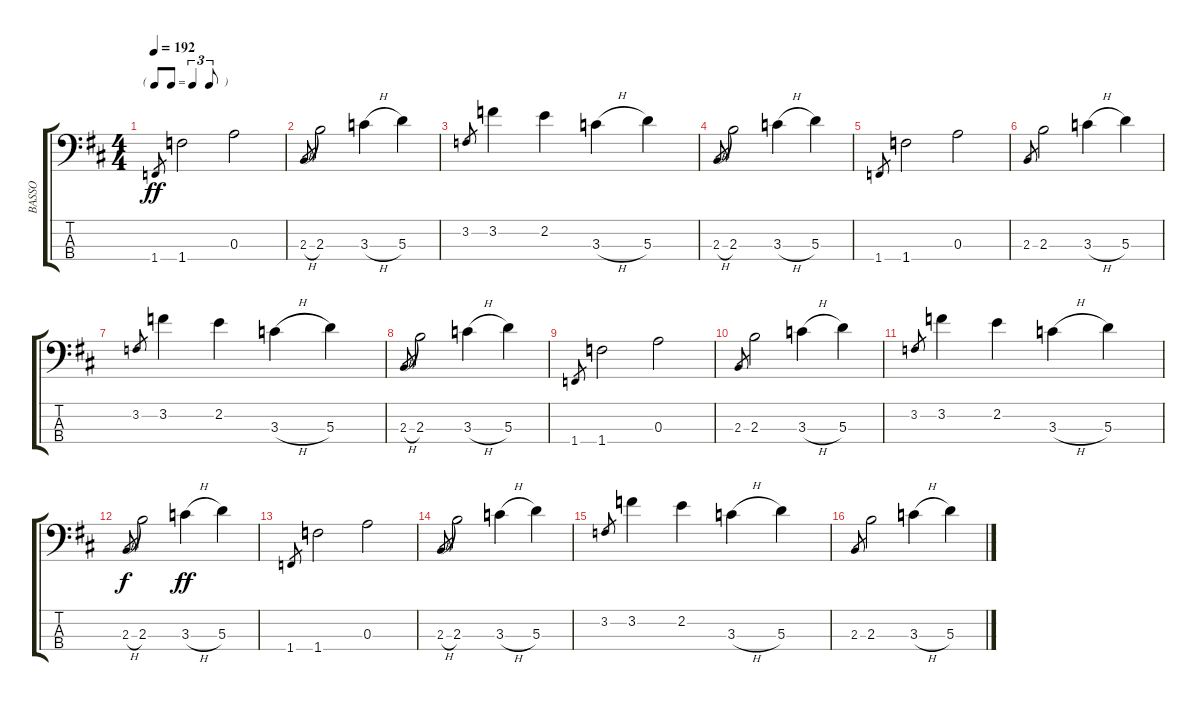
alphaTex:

\track ("BASSO" "BASSO") {instrument electricbassfinger}
\staff {score tabs}
\tuning (G2 D2 A1 E1) {hide}
\ts (4 4)
\tf triplet8th
\tempo 192
\clef f4
\ks d
1.4.8{gr dy ff} 1.4.2{ot 8vb} 0.3.2{ot 8vb} |
2.3{h}.8{gr} 2.3.2{ot 8vb} 3.3{h}.4{ot 8vb} 5.3.4{ot 8vb} |
3.2.8{gr} 3.2.4{ot 8vb} 2.2.4{ot 8vb} 3.3{h}.4{ot 8vb} 5.3.4{ot 8vb} |
2.3{h}.8{gr} 2.3.2{ot 8vb} 3.3{h}.4{ot 8vb} 5.3.4{ot 8vb} |
1.4.8{gr} 1.4.2{ot 8vb} 0.3.2{ot 8vb} |
2.3.8{gr} 2.3.2{ot 8vb} 3.3{h}.4{ot 8vb} 5.3.4{ot 8vb} |
3.2.8{gr} 3.2.4{ot 8vb} 2.2.4{ot 8vb} 3.3{h}.4{ot 8vb} 5.3.4{ot 8vb} |
2.3{h}.8{gr} 2.3.2{ot 8vb} 3.3{h}.4{ot 8vb} 5.3.4{ot 8vb} |
1.4.8{gr} 1.4.2{ot 8vb} 0.3.2{ot 8vb} |
2.3.8{gr} 2.3.2{ot 8vb} 3.3{h}.4{ot 8vb} 5.3.4{ot 8vb} |
3.2.8{gr} 3.2.4{ot 8vb} 2.2.4{ot 8vb} 3.3{h}.4{ot 8vb} 5.3.4{ot 8vb} |
2.3{h}.8{gr dy f} 2.3.2{ot 8vb} 3.3{h}.4{ot 8vb dy ff} 5.3.4{ot 8vb} |
1.4.8{gr} 1.4.2{ot 8vb} 0.3.2{ot 8vb} |
2.3{h}.8{gr} 2.3.2{ot 8vb} 3.3{h}.4{ot 8vb} 5.3.4{ot 8vb} |
3.2.8{gr} 3.2.4{ot 8vb} 2.2.4{ot 8vb} 3.3{h}.4{ot 8vb} 5.3.4{ot 8vb} |
2.3.8{gr} 2.3.2{ot 8vb} 3.3{h}.4{ot 8vb} 5.3.4{ot 8vb}
